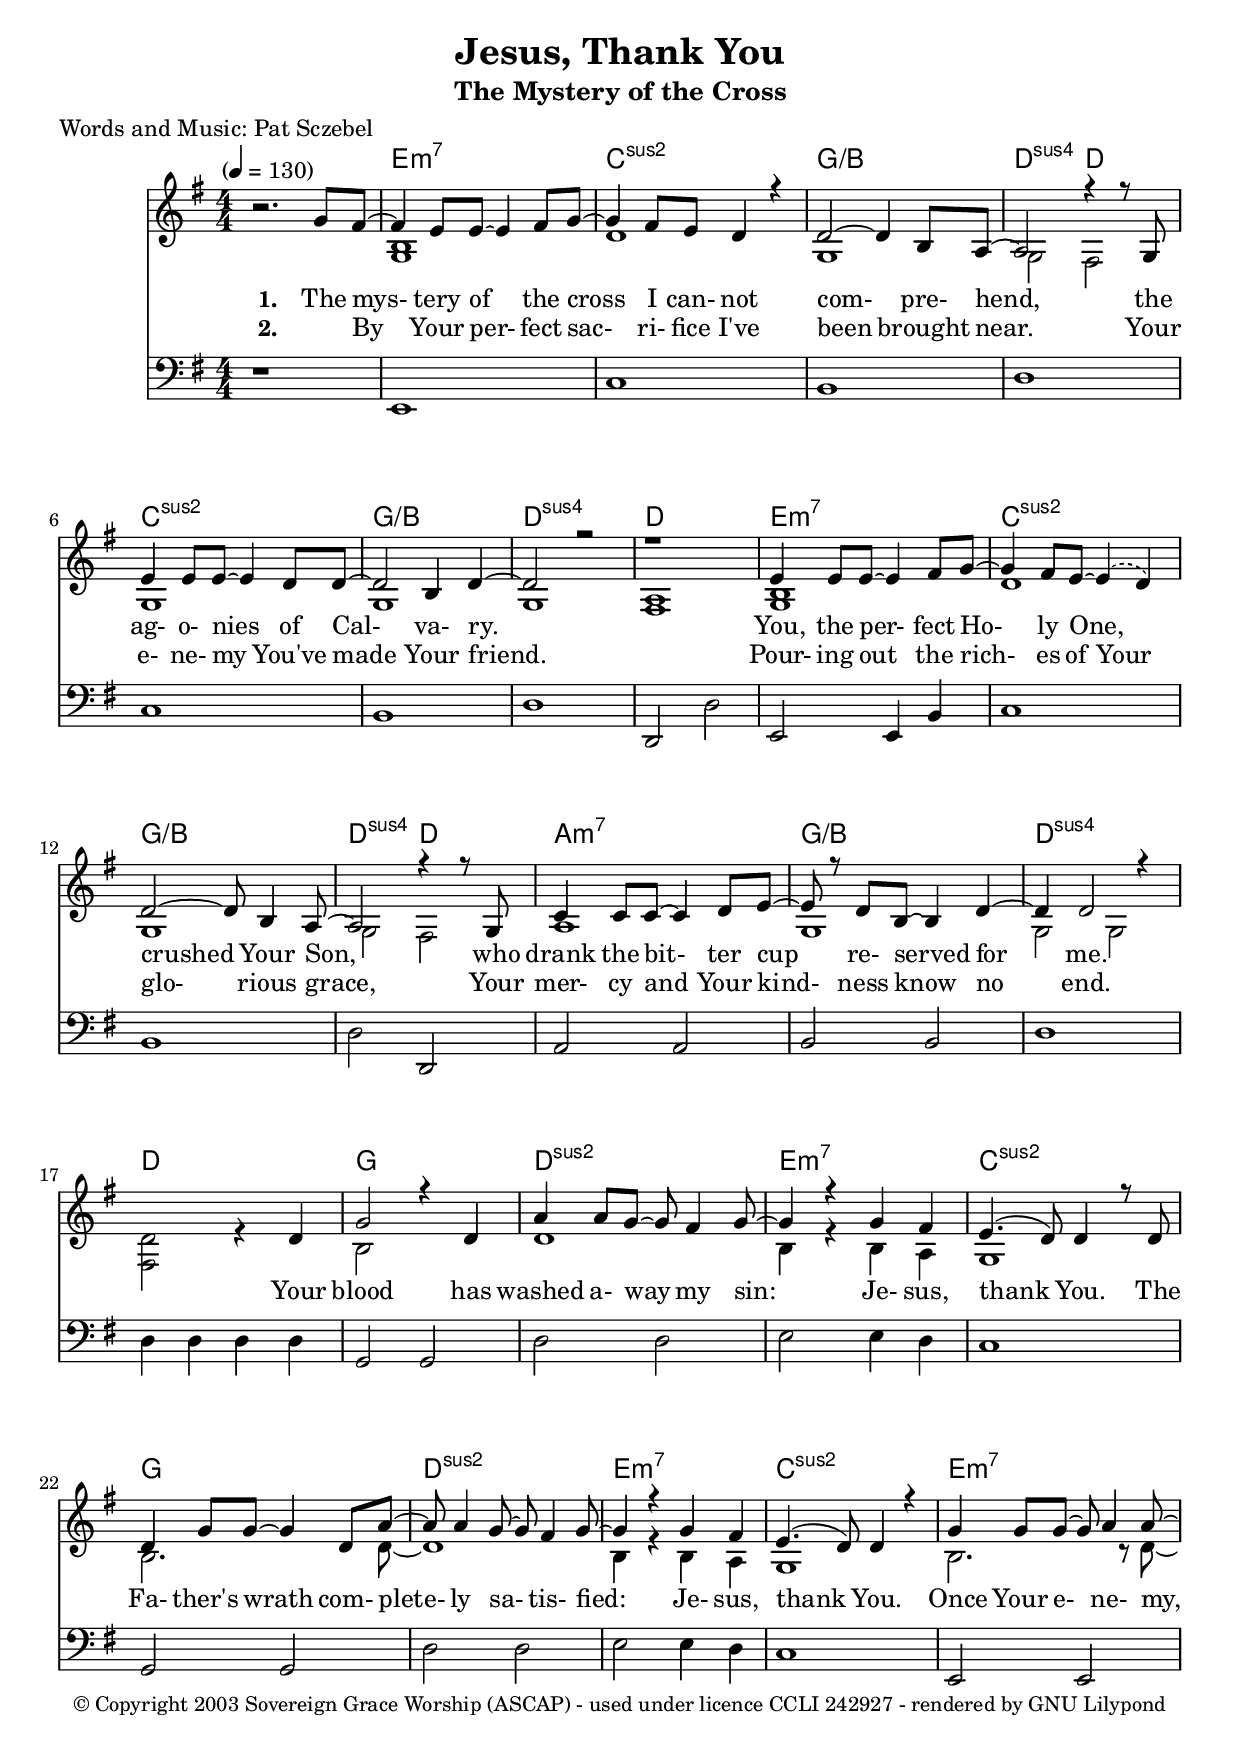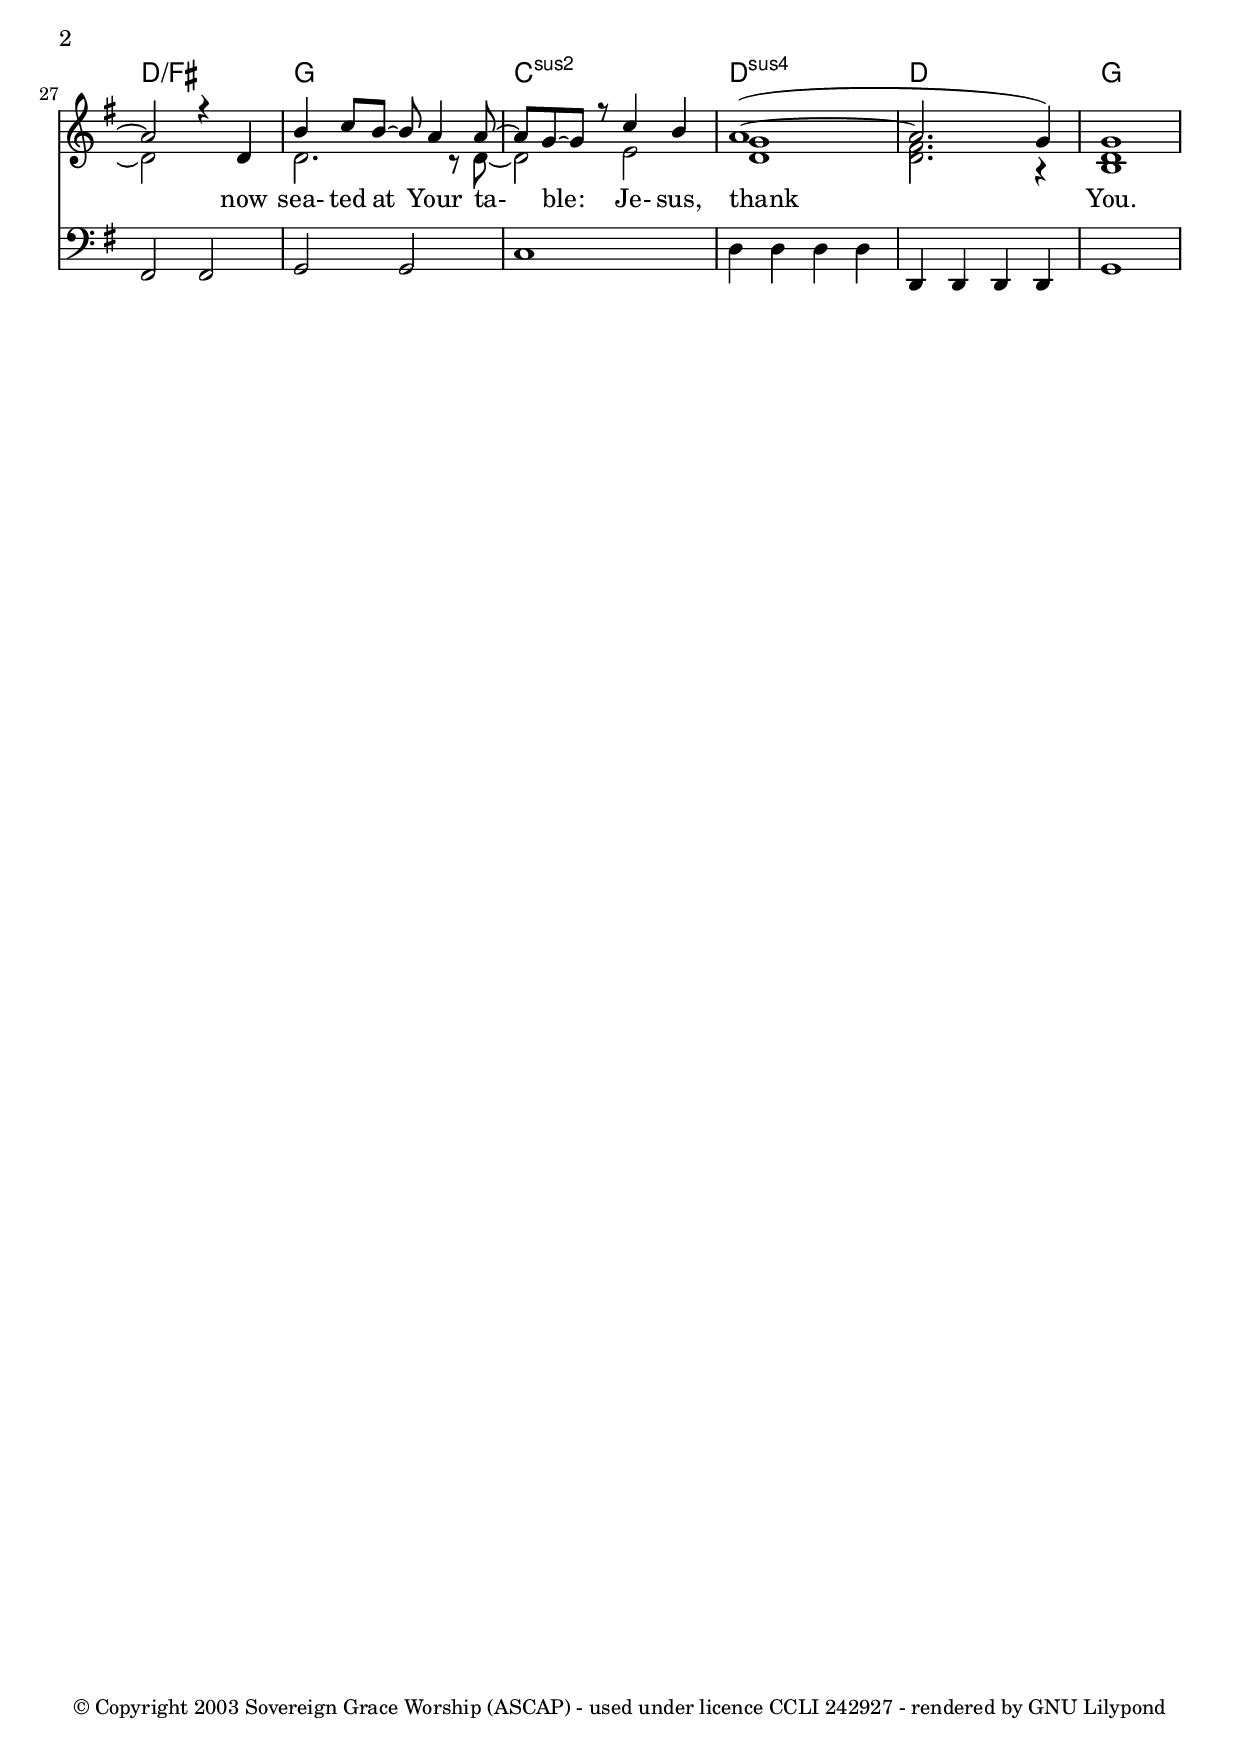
\include "../Hymnal.ly"

\header
{
	title="Jesus, Thank You"
	subtitle="The Mystery of the Cross"
	poet="Words and Music: Pat Sczebel"
	% composer=""
	% arranger=""
	% meter="" ??
	% piece="" ??
}

\score {
	<<
		\new ChordNames {
			\set chordChanges = ##t
			\transpose c c,
			\chordmode {
				s1
				e:m7 c:2 g:/b d2:sus4 d
				c1:2 g:/b d:sus4 d
				e:m7  c:2 g:/b d2:sus4 d
				a1:m7 g:/b d:sus4 d
				
				g d:2 e:m7 c:2
				g d:2 e:m7 c:2
				e:m7 d:/fs g c:2 d:sus4 d g
			}
		}
		\new Staff <<
			\set Staff.midiInstrument = "Flute"
			\key g \major
			\time 4/4
			\numericTimeSignature
			\tempo "" 4 = 130
			\new Voice = "sops" \relative f' {
				r2.
				\voiceOne
				g8 fs8~fs4 e8 e~e4 fs8 g~g4 fs8 e d4 r4 d2~d4 b8 a~a2
				r4 r8 g e'4 e8 e~e4 d8 d~d2 b4 d~d2 r r1
				e4 e8 e~e4 fs8 g~g4 fs8 \slurDashed e8~e4( d) d2~d8 b4 a8~a2 \slurSolid
				r4 r8 g c4 c8 c~c4 d8 e~e r d b~b4 d~d d2 r4 s2.
				
				d4 g2 r4 d a' a8 g~g fs4 g8~g4
				r g fs e4.( d8) d4 r8
				d d4 g8 g~g4 d8 a'~a a4 g8~g fs4 g8~g4
				r g fs e4.( d8) d4 r
				g g8 g~g a4 a8~a2 r4 d, b' c8 b~b a4 a8~a g~g
				r c4 b a1(~a2. g4) g1
				
			}
			\addlyrics { \lyr \lyricmode {
			\set stanza = #"1. "
				!The mys- tery of the cross I can- not com- pre- hend,
				!the ag- o- nies of Cal- va- ry.
				!You, the per- fect Ho- ly One, crushed Your Son,
				!who drank the bit- ter cup re- served for me.
				
				!Your blood has washed a- way my sin:
				!Je- sus, thank You.
				!The Fa- ther's wrath com- plete- ly sa- tis- fied:
				!Je- sus, thank You.
				!Once Your e- ne- my, now sea- ted at Your ta- ble:
				!Je- sus, thank You.
			} }
			
			\addlyrics { \lyr \lyricmode {
			\set stanza = #"2. "
				!_ By Your per- fect sac- ri- fice I've been brought near.
				!Your e- ne- my You've made Your friend.
				!Pour- ing out the rich- es \set ignoreMelismata = ##t of \unset ignoreMelismata Your glo- rious grace,
				!Your mer- cy and Your kind- ness know no end.
			} }

			\new Voice = "accomp2" \relative c' {
				s1
				\voiceTwo
				<b g> d g, g2 fs
				g1 g g <a fs>
				<b g> d g, g2 fs
				a1 g g2 g <fs d'> r4
				
				s b2 s d1 b4
				r b a g1
				b2. s8 d~d1 b4
				r b a g1
				b2. r8 d~d2 s2 d2. r8 d~d2
				e <g d>1 <fs d>2. r4 <d b>1
			}
		>>
		\new Staff <<
			\clef bass
			\key g \major
			\numericTimeSignature
			\new Voice = "tenor" \relative c {
				r1
				e, c' b d
				c b d d,2 d'
				e, e4 b' c1 b d2 d,
				a' a b b d1
				
				d4 d d d g,2 g d' d e e4 d c1
				g2 g d' d e e4 d c1
				e,2 e fs fs g g c1 d4 d d d d, d d d g1
			}
		>>
	>>
	\layout { }
	% \midi { \context { \ChordNameVoice \remove Note_performer } } % Stop chords from sounding in the MIDI
	\midi { }
}
\paper
	{
	oddFooterMarkup=\markup { \fill-line { \smaller "© Copyright 2003 Sovereign Grace Worship (ASCAP) - used under licence CCLI 242927 - rendered by GNU Lilypond" } }
	}
